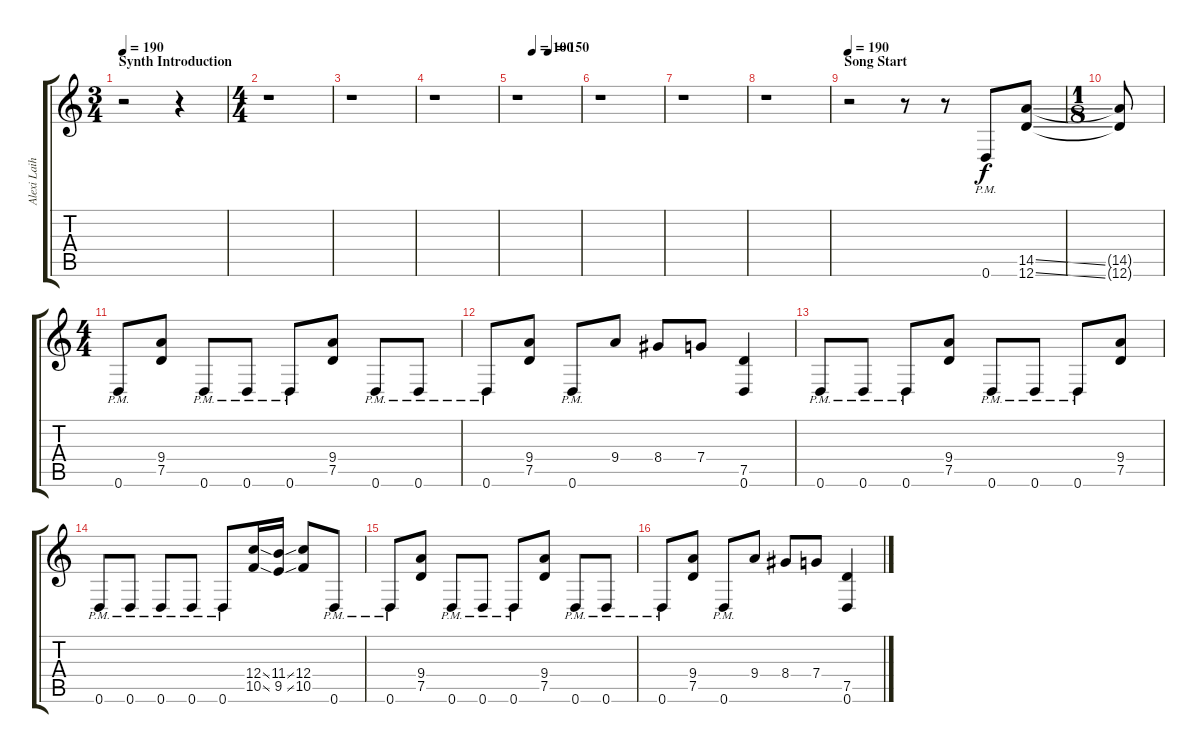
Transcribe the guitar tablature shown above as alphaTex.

\track ("Alexi Laiho (Lead Guitar)" "Alexi Laih") {instrument overdrivenguitar}
\staff {score tabs}
\tuning (D4 A3 F3 C3 G2 D2) {hide}
\ts (3 4)
\section ("" "Synth Introduction")
\tempo 190
\tempo 150
\tempo 190
\clef g2
\ks c
r.2{dy f instrument overdrivenguitar} r.4 |
\ts (4 4)
r.1 |
r.1 |
r.1 |
\tempo (100 0.25)
\tempo (150 0.5)
r.1 |
r.1 |
r.1 |
r.1 |
\section ("" "Song Start")
\tempo 190
r.2 r.8 r.8 0.6{pm}.8 (14.5{ss} 12.6{ss}).8 |
\ts (1 8)
(14.5{t} 12.6{t}).8 |
\ts (4 4)
0.6{pm}.8 (9.4 7.5).8 0.6{pm}.8 0.6{pm}.8 0.6{pm}.8 (9.4 7.5).8 0.6{pm}.8 0.6{pm}.8 |
0.6{pm}.8 (9.4 7.5).8 0.6{pm}.8 9.4.8 8.4.8 7.4.8 (7.5 0.6).4 |
0.6{pm}.8 0.6{pm}.8 0.6{pm}.8 (9.4 7.5).8 0.6{pm}.8 0.6{pm}.8 0.6{pm}.8 (9.4 7.5).8 |
0.6{pm}.8 0.6{pm}.8 0.6{pm}.8 0.6{pm}.8 0.6{pm}.8 (12.4{ss} 10.5{ss}).16 (11.4{ss} 9.5{ss}).16 (12.4 10.5).8 0.6{pm}.8 |
0.6{pm}.8 (9.4 7.5).8 0.6{pm}.8 0.6{pm}.8 0.6{pm}.8 (9.4 7.5).8 0.6{pm}.8 0.6{pm}.8 |
0.6{pm}.8 (9.4 7.5).8 0.6{pm}.8 9.4.8 8.4.8 7.4.8 (7.5 0.6).4
